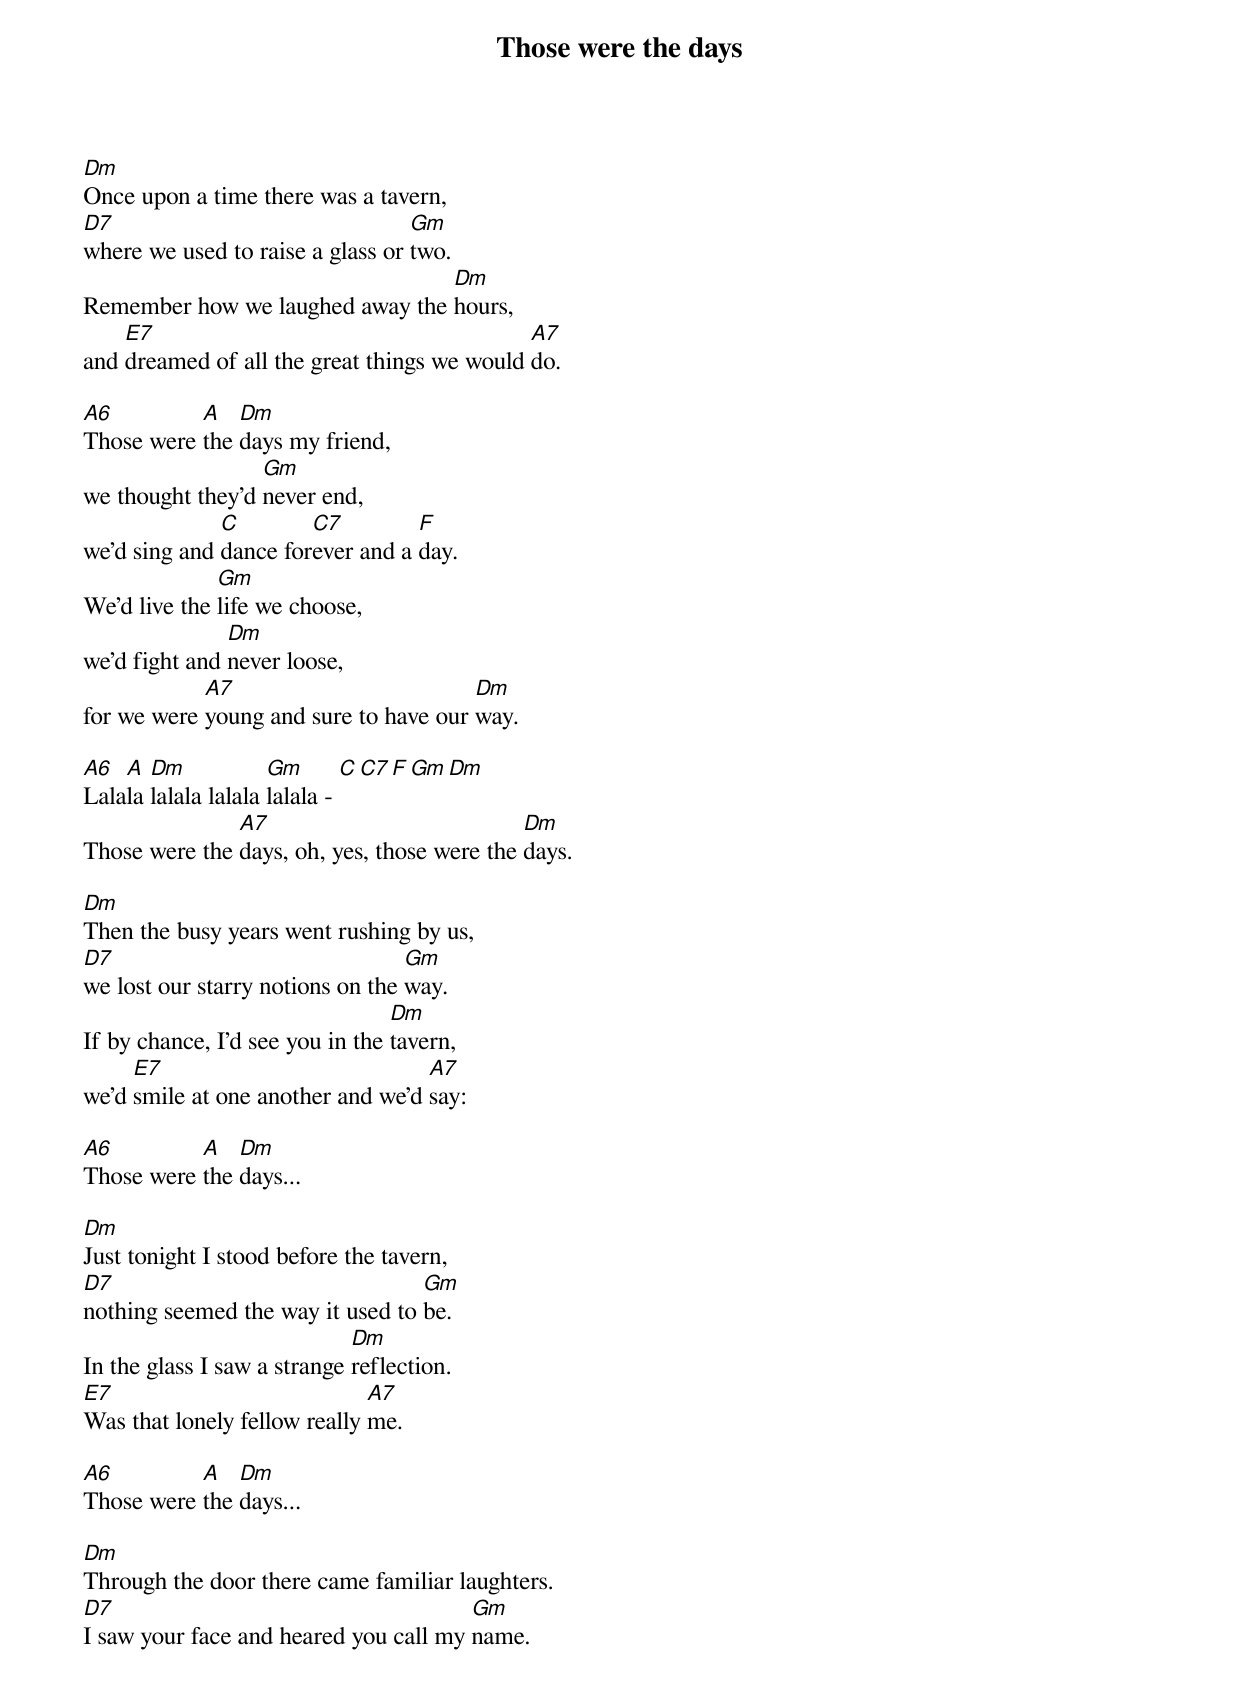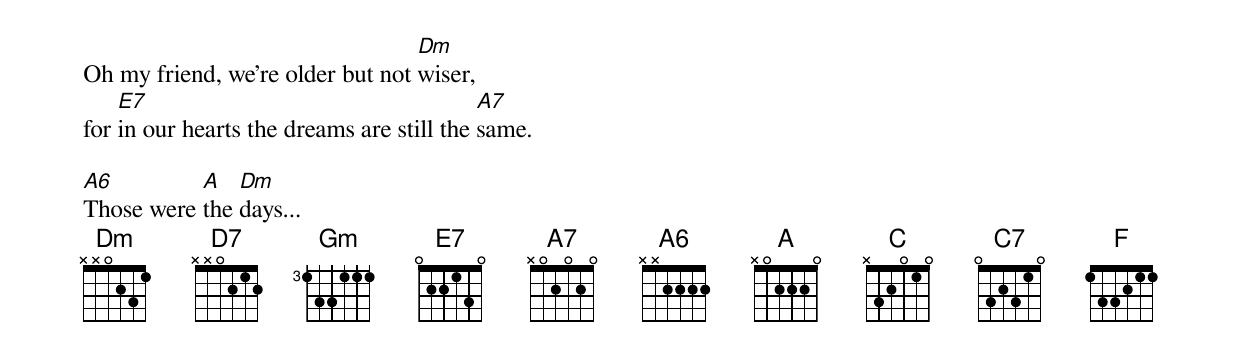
{t:Those were the days}
{st:}

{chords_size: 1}
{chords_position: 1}
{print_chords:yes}
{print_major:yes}
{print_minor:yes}
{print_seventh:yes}
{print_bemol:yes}
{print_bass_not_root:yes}
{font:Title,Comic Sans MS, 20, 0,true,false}
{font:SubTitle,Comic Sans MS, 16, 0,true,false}
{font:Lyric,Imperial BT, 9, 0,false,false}
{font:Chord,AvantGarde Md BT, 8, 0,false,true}
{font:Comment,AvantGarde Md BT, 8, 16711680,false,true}
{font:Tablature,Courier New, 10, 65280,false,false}
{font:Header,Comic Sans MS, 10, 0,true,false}
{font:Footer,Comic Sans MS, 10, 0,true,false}
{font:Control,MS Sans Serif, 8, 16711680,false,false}
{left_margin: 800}
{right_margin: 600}
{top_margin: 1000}
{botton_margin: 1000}
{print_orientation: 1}





[Dm]Once upon a time there was a tavern,
[D7]where we used to raise a glass or [Gm]two.
Remember how we laughed away the [Dm]hours,
and [E7]dreamed of all the great things we would [A7]do.

[A6]Those were [A]the [Dm]days my friend,
we thought they'd [Gm]never end,
we'd sing and [C]dance for[C7]ever and a [F]day.
We'd live the [Gm]life we choose,
we'd fight and [Dm]never loose,
for we were [A7]young and sure to have our [Dm]way.

[A6]Lala[A]la [Dm]lalala lalala [Gm]lalala - [C][C7][F][Gm][Dm]
Those were the [A7]days, oh, yes, those were the [Dm]days.

[Dm]Then the busy years went rushing by us,
[D7]we lost our starry notions on the [Gm]way.
If by chance, I'd see you in the [Dm]tavern,
we'd [E7]smile at one another and we'd [A7]say:

[A6]Those were [A]the [Dm]days...

[Dm]Just tonight I stood before the tavern,
[D7]nothing seemed the way it used to [Gm]be.
In the glass I saw a strange [Dm]reflection.
[E7]Was that lonely fellow really [A7]me.

[A6]Those were [A]the [Dm]days...

[Dm]Through the door there came familiar laughters.
[D7]I saw your face and heared you call my [Gm]name.
Oh my friend, we're older but not [Dm]wiser,
for [E7]in our hearts the dreams are still the [A7]same.

[A6]Those were [A]the [Dm]days...
